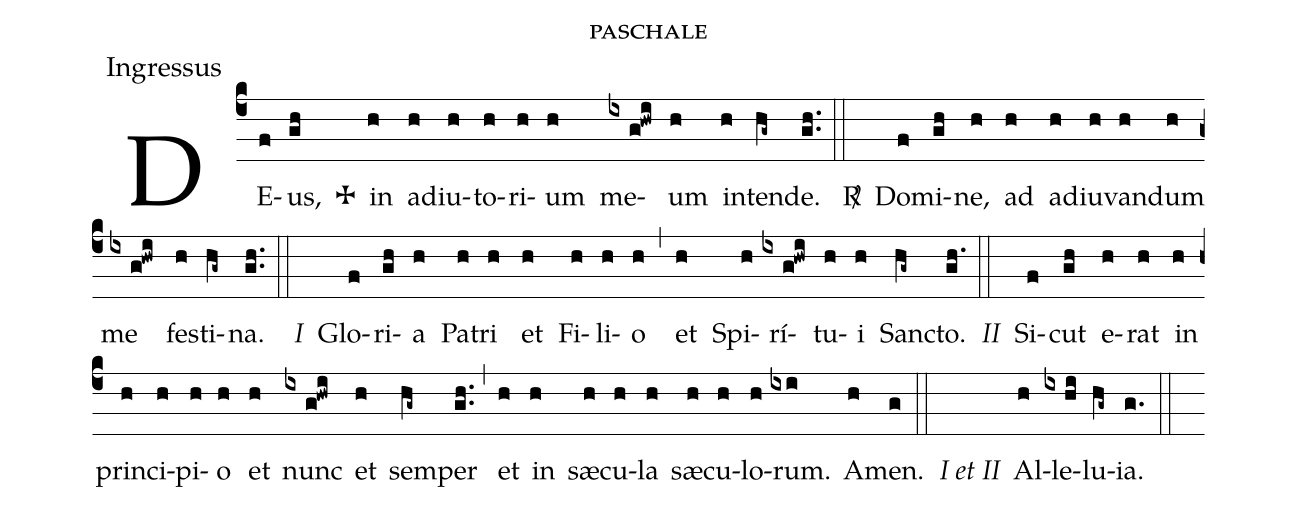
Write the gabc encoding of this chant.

name:paschale;
office-part:Ingressus;
%%
(c4) DE(f)us,(gh) <v>\grecross{}</v>() in(h) ad(h)iu(h)to(h)ri(h)um(h) me(ix/g!hwi)um(h) in(h)ten(hg~)de.(gh..) (::) <sp>R/</sp>() Do(f)mi(gh)ne,(h) ad(h) ad(h)iu(h)van(h)dum(h) me(ix/g!hwi) fes(h)ti(hg~)na.(gh..) (::) <i>I</i>() Glo(f)ri(gh)a(h) Pa(h)tri(h) et(h) Fi(h)li(h)o(h) (,) et(h) Spi(h)rí(ix/g!hwi)tu(h)i(h) San(hg~)cto.(gh.) (::) <i>II</i>() Si(f)cut(gh) e(h)rat(h) in(h) prin(h)ci(h)pi(h)o(h) et(h) nunc(ix/g!hwi) et(h) sem(hg~)per(gh..) (,) et(h) in(h) sæ(h)cu(h)la(h) sæ(h)cu(h)lo(h)rum.(ixi) A(h)men.(g) (::) <i>I et II</i>() Al(h)le(ix/hi)lu(hg~)ia.(g.) (::)
